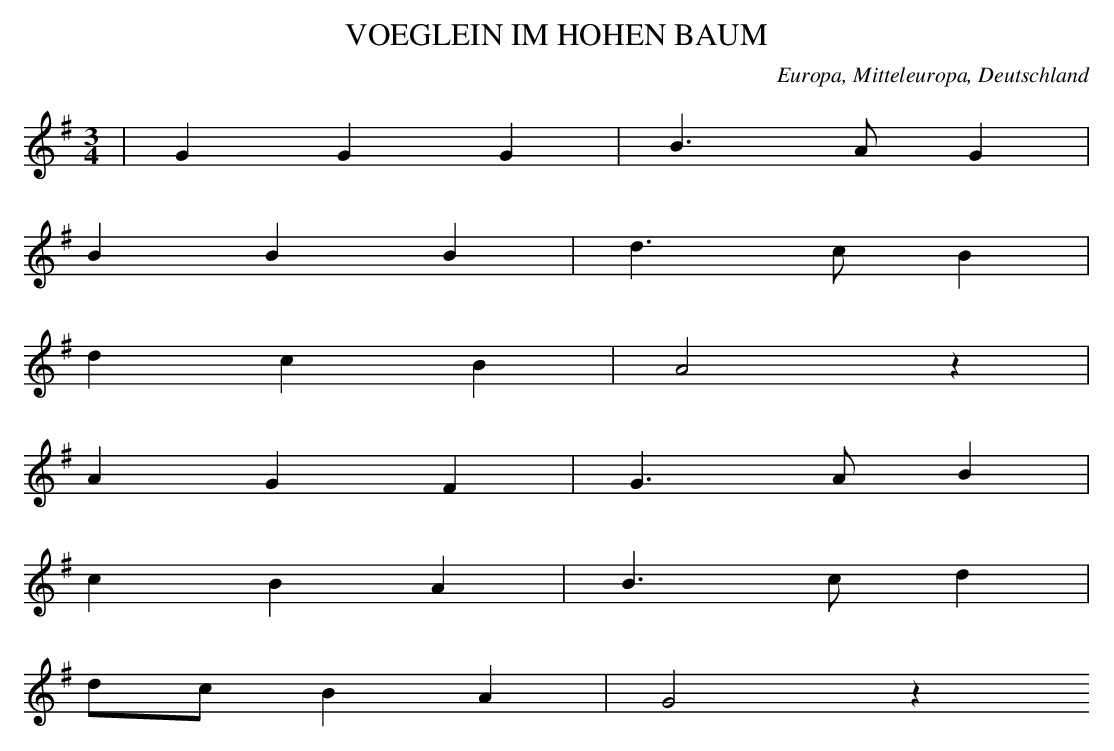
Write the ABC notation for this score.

X:1
T: VOEGLEIN IM HOHEN BAUM
O: Europa, Mitteleuropa, Deutschland
M: 3/4
L: 1/8
K: G
 | G2G2G2 | B3AG2 |
B2B2B2 | d3cB2 |
d2c2B2 | A4z2 |
A2G2F2 | G3AB2 |
c2B2A2 | B3cd2 |
dcB2A2 | G4z2
